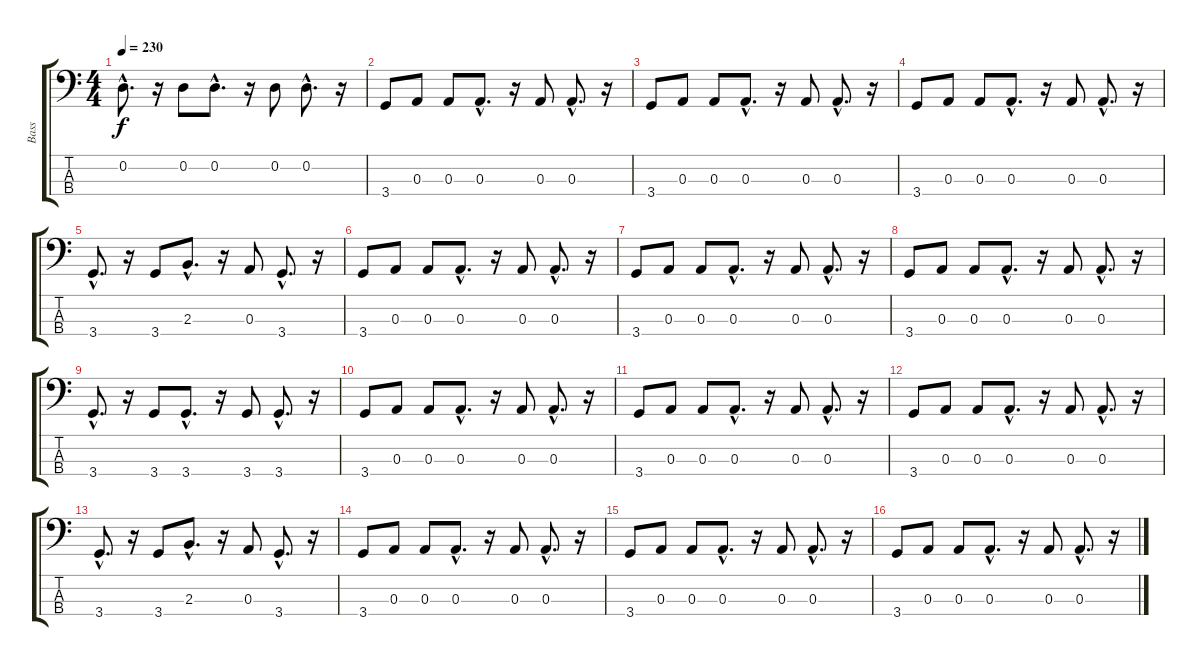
\track ("Bass" "Bass") {instrument fretlessbass}
\staff {score tabs}
\tuning (G2 D2 A1 E1) {hide}
\ts (4 4)
\tempo 230
\clef f4
\ks c
0.2{hac}.8{d dy f} r.16 0.2.8 0.2{hac}.8{d} r.16 0.2.8 0.2{hac}.8{d} r.16 |
3.4.8 0.3.8 0.3.8 0.3{hac}.8{d} r.16 0.3.8 0.3{hac}.8{d} r.16 |
3.4.8 0.3.8 0.3.8 0.3{hac}.8{d} r.16 0.3.8 0.3{hac}.8{d} r.16 |
3.4.8 0.3.8 0.3.8 0.3{hac}.8{d} r.16 0.3.8 0.3{hac}.8{d} r.16 |
3.4{hac}.8{d} r.16 3.4.8 2.3{hac}.8{d} r.16 0.3.8 3.4{hac}.8{d} r.16 |
3.4.8 0.3.8 0.3.8 0.3{hac}.8{d} r.16 0.3.8 0.3{hac}.8{d} r.16 |
3.4.8 0.3.8 0.3.8 0.3{hac}.8{d} r.16 0.3.8 0.3{hac}.8{d} r.16 |
3.4.8 0.3.8 0.3.8 0.3{hac}.8{d} r.16 0.3.8 0.3{hac}.8{d} r.16 |
3.4{hac}.8{d} r.16 3.4.8 3.4{hac}.8{d} r.16 3.4.8 3.4{hac}.8{d} r.16 |
3.4.8 0.3.8 0.3.8 0.3{hac}.8{d} r.16 0.3.8 0.3{hac}.8{d} r.16 |
3.4.8 0.3.8 0.3.8 0.3{hac}.8{d} r.16 0.3.8 0.3{hac}.8{d} r.16 |
3.4.8 0.3.8 0.3.8 0.3{hac}.8{d} r.16 0.3.8 0.3{hac}.8{d} r.16 |
3.4{hac}.8{d} r.16 3.4.8 2.3{hac}.8{d} r.16 0.3.8 3.4{hac}.8{d} r.16 |
3.4.8 0.3.8 0.3.8 0.3{hac}.8{d} r.16 0.3.8 0.3{hac}.8{d} r.16 |
3.4.8 0.3.8 0.3.8 0.3{hac}.8{d} r.16 0.3.8 0.3{hac}.8{d} r.16 |
3.4.8 0.3.8 0.3.8 0.3{hac}.8{d} r.16 0.3.8 0.3{hac}.8{d} r.16
